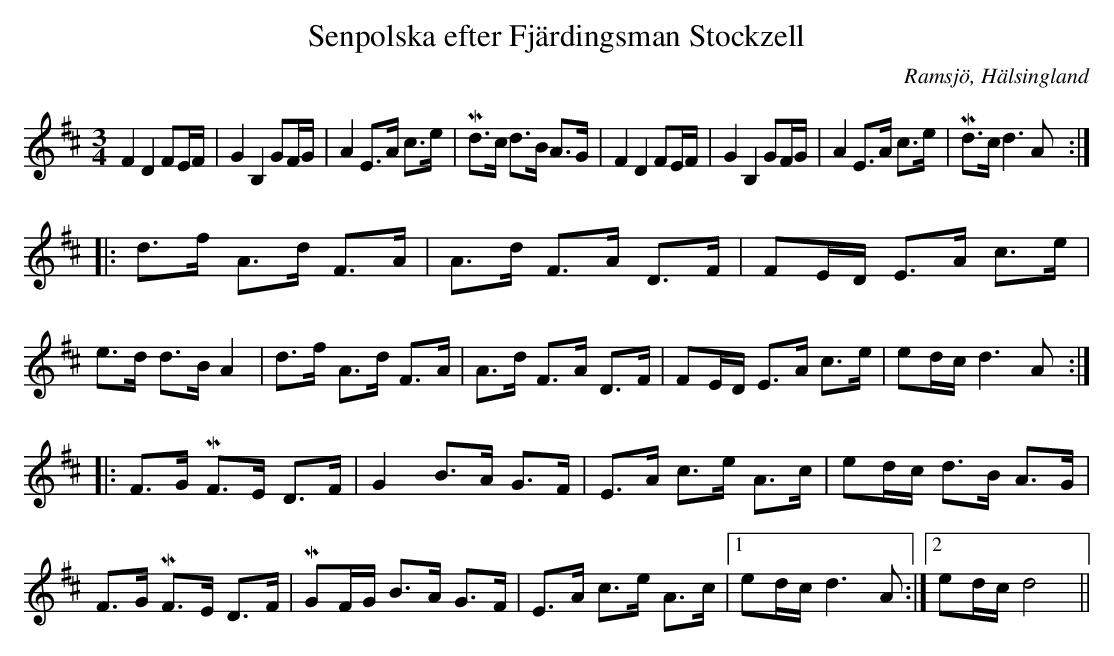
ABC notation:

X:1
T: Senpolska efter Fjärdingsman Stockzell
O: Ramsjö, Hälsingland
M:3/4
L:1/8
K:D
F2 D2 FE/F/|G2 B,2 GF/G/| A2 E>A c>e|Md>c d>B A>G|F2 D2 FE/F/|G2 B,2 GF/G/| A2 E>A c>e|Md>c d2>A2:|
|:d>f A>d F>A| A>d F>A D>F|FE/D/ E>A c>e|e>d d>B A2|d>f A>d F>A| A>d F>A D>F|FE/D/ E>A c>e|ed/c/ d2>A2:|
|:F>G MF>E D>F|G2 B>A G>F|E>A c>e A>c|ed/c/ d>B A>G|F>G MF>E D>F|MGF/G/ B>A G>F|E>A c>e A>c|1 ed/c/ d2>A2:|2 ed/c/ d4||
